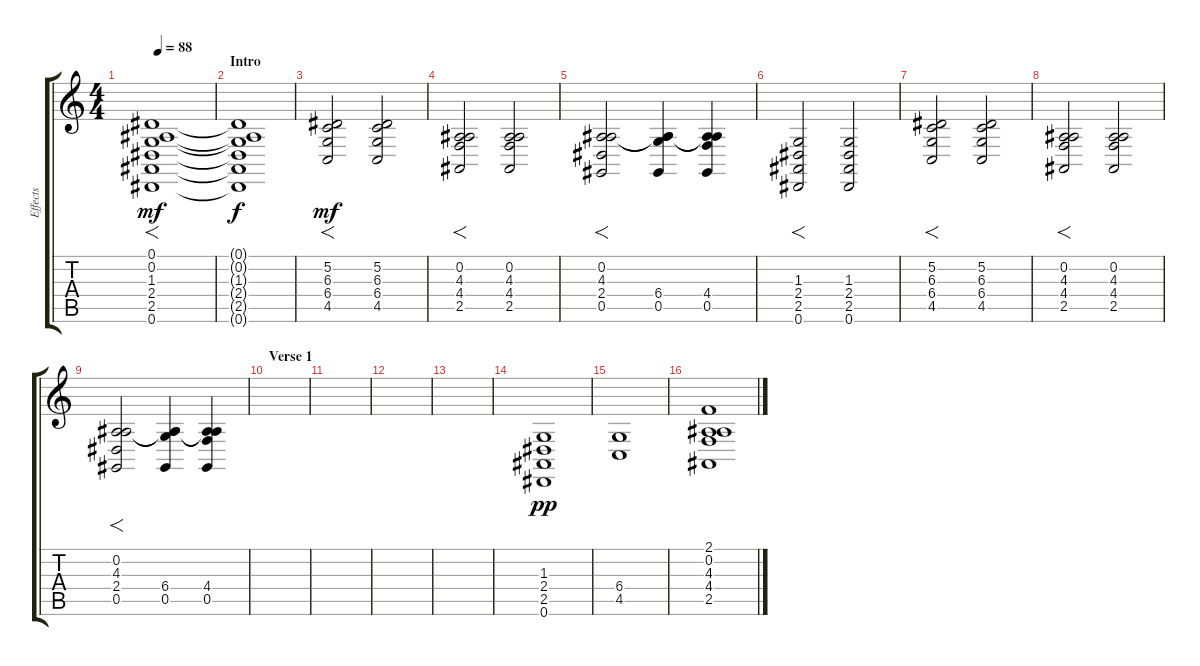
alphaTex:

\track ("Effects" "Effects") {instrument drawbarorgan}
\staff {score tabs}
\tuning (Eb4 Bb3 Gb3 Db3 Ab2 Eb2) {hide}
\ts (4 4)
\tempo 88
\clef g2
\ks c
(0.1 0.2 1.3 2.4 2.5 0.6).1{f dy mf instrument drawbarorgan} |
\section ("" "Intro")
(0.1{t} 0.2{t} 1.3{t} 2.4{t} 2.5{t} 0.6{t}).1{dy f} |
(5.2 6.3 6.4 4.5).2{f dy mf} (5.2 6.3 6.4 4.5).2 |
(0.2 4.3 4.4 2.5).2{f} (0.2 4.3 4.4 2.5).2 |
(0.2 4.3 2.4 0.5).2{f} (0.2{t} 4.3{t} 6.4 0.5).4 (0.2{t} 4.3{t} 4.4 0.5).4 |
(1.3 2.4 2.5 0.6).2{f} (1.3 2.4 2.5 0.6).2 |
(5.2 6.3 6.4 4.5).2{f} (5.2 6.3 6.4 4.5).2 |
(0.2 4.3 4.4 2.5).2{f} (0.2 4.3 4.4 2.5).2 |
(0.2 4.3 2.4 0.5).2{f} (0.2{t} 4.3{t} 6.4 0.5).4 (0.2{t} 4.3{t} 4.4 0.5).4 |
\section ("" "Verse 1")
|
|
|
|
(1.3 2.4 2.5 0.6).1{dy pp volume 2 instrument acousticgrandpiano} |
(6.4 4.5).1 |
(2.1 0.2 4.3 4.4 2.5).1
